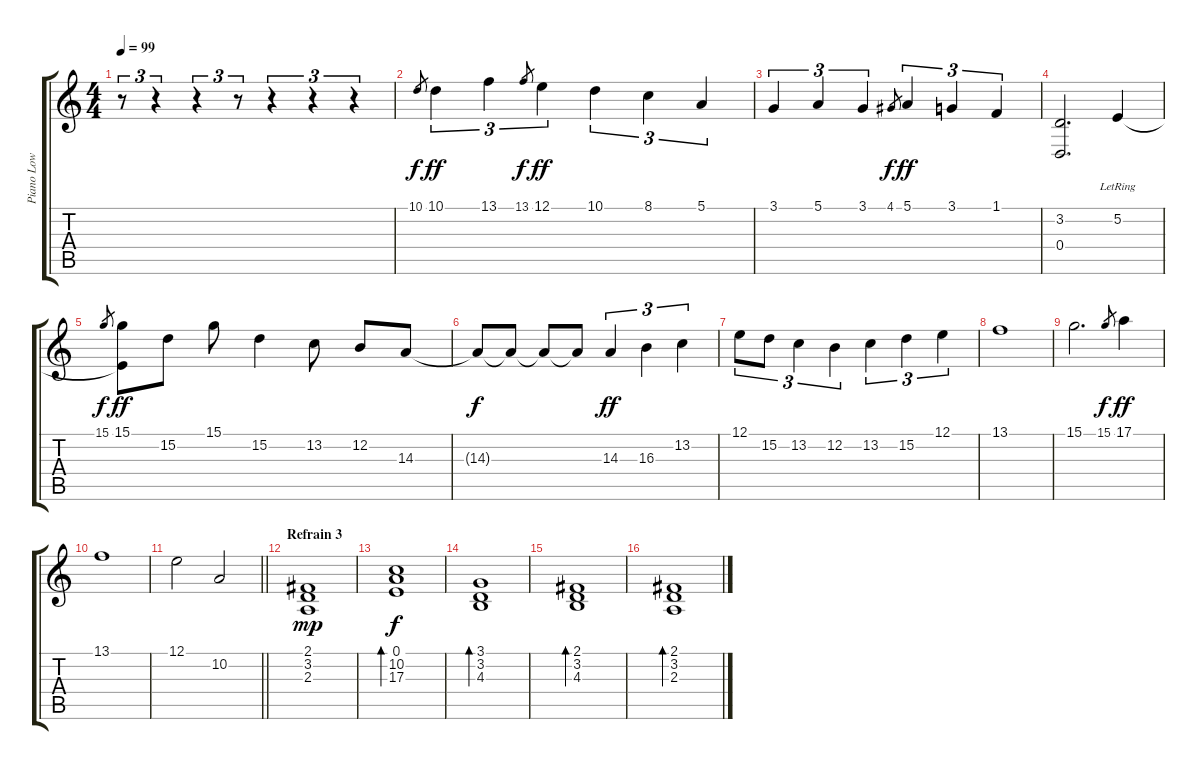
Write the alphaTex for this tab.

\track ("Piano Low" "Piano Low") {instrument brightacousticpiano}
\staff {score tabs}
\tuning (E4 B3 G3 D3 A2 E2) {hide}
\ts (4 4)
\tempo 99
\clef g2
\ks c
r.8{tu (3 2) dy f} r.4{tu (3 2)} r.4{tu (3 2)} r.8{tu (3 2)} r.4{tu (3 2)} r.4{tu (3 2) volume 0} r.4{tu (3 2) volume 13} |
10.1.8{gr} 10.1.4{tu (3 2) dy ff} 13.1.4{tu (3 2)} 13.1.8{gr dy f} 12.1.4{tu (3 2) dy ff} 10.1.4{tu (3 2)} 8.1.4{tu (3 2)} 5.1.4{tu (3 2)} |
3.1.4{tu (3 2)} 5.1.4{tu (3 2)} 3.1.4{tu (3 2)} 4.1.8{gr dy f} 5.1.4{tu (3 2) dy ff} 3.1.4{tu (3 2)} 1.1.4{tu (3 2)} |
(3.2 0.4).2{d} 5.2{lr}.4 |
15.1.8{gr dy f} (15.1 5.2{t}).8{dy ff} 15.2.8 15.1.8 15.2.4 13.2.8 12.2.8 14.3.8 |
14.3{t}.8{dy f} 14.3{t}.8 14.3{t}.8 14.3{t}.8 14.3.4{tu (3 2) dy ff} 16.3.4{tu (3 2)} 13.2.4{tu (3 2)} |
12.1.8{tu (3 2)} 15.2.8{tu (3 2)} 13.2.4{tu (3 2)} 12.2.4{tu (3 2)} 13.2.4{tu (3 2)} 15.2.4{tu (3 2)} 12.1.4{tu (3 2)} |
13.1.1 |
15.1.2{d} 15.1.8{gr dy f} 17.1.4{dy ff} |
13.1.1 |
\barLineRight lightlight
12.1.2 10.2.2 |
\section ("" "Refrain 3")
(2.1 3.2 2.3).1{dy mp volume 16} |
(0.1 10.2 17.3).1{bd 120 dy f} |
(3.1 3.2 4.3).1{bd 120} |
(2.1 3.2 4.3).1{bd 120} |
(2.1 3.2 2.3).1{bd 120}
